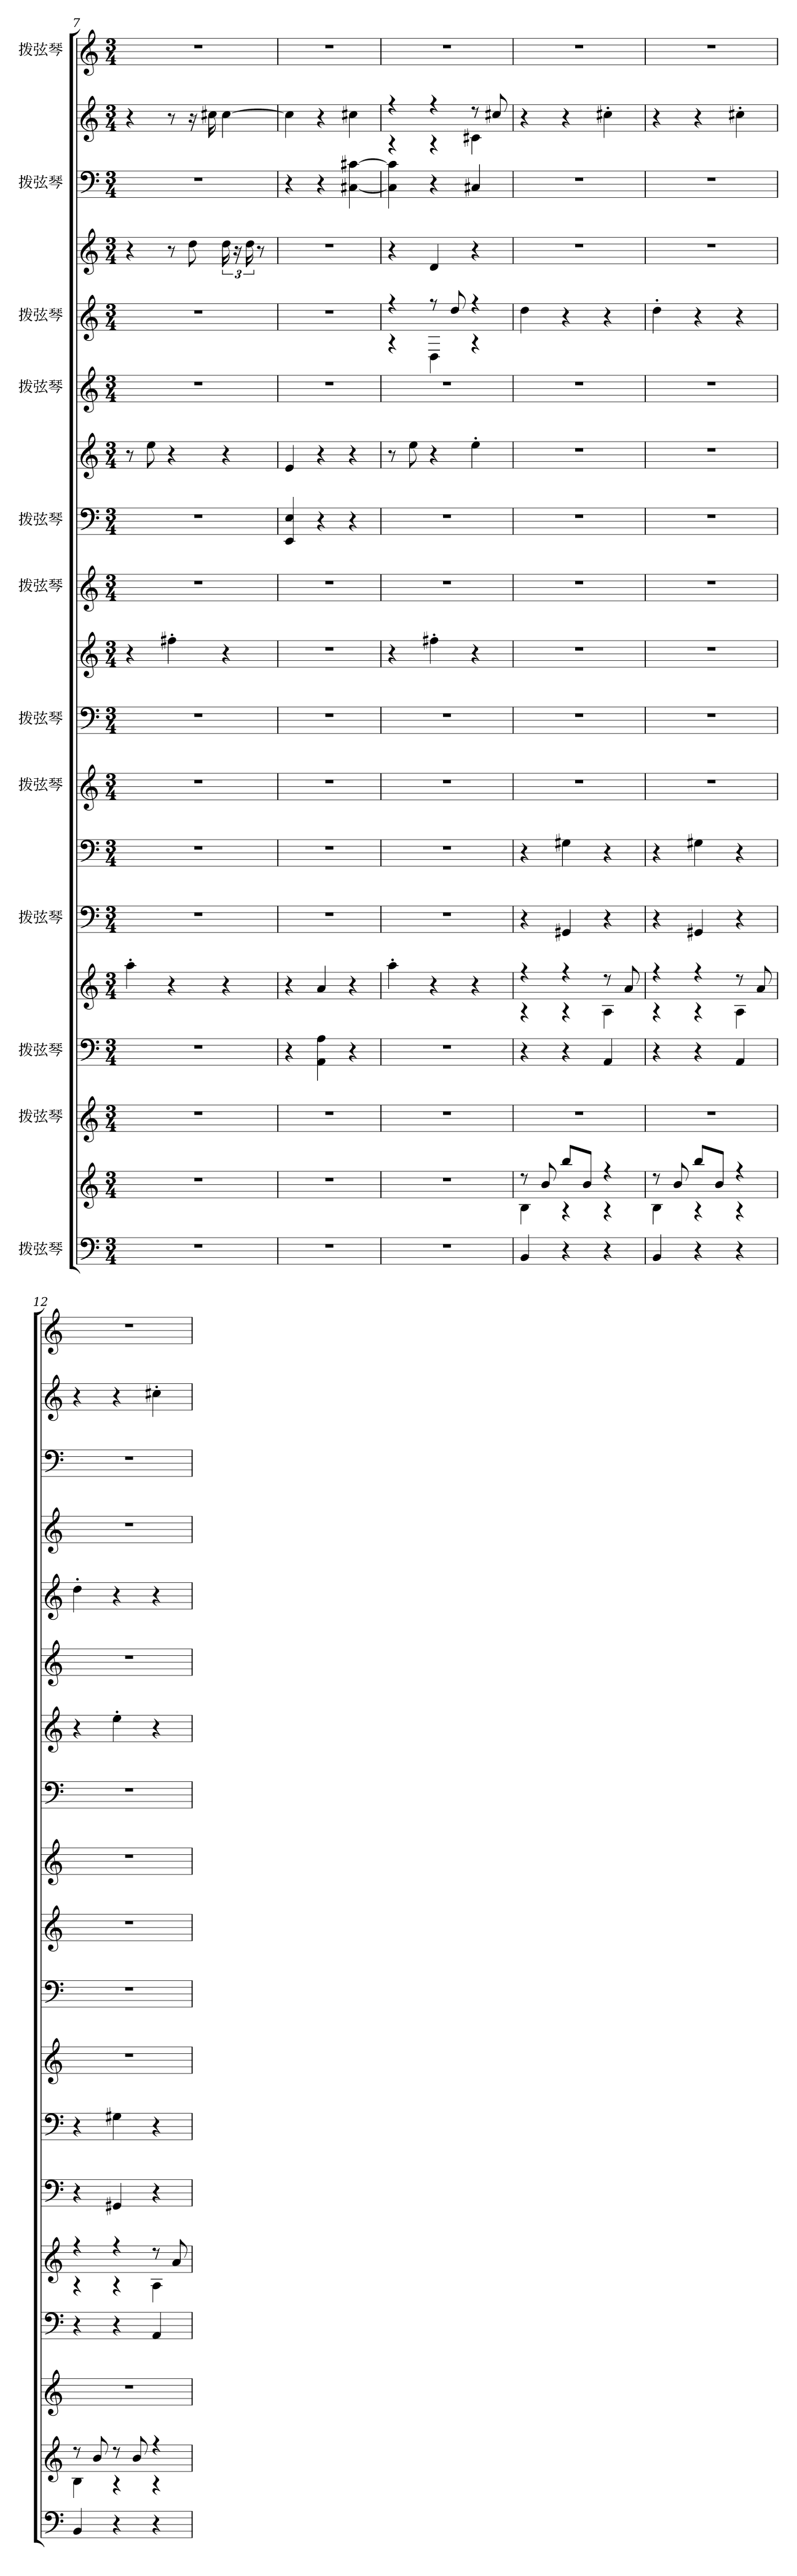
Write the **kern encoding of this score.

**kern	**kern	**kern	**kern	**kern	**kern	**kern	**kern	**kern	**kern	**kern	**kern	**kern	**kern	**kern	**kern	**kern	**kern	**kern
*part12	*part12	*part11	*part10	*part10	*part9	*part9	*part8	*part7	*part7	*part6	*part5	*part5	*part4	*part3	*part3	*part2	*part2	*part1
*staff19	*staff18	*staff17	*staff16	*staff15	*staff14	*staff13	*staff12	*staff11	*staff10	*staff9	*staff8	*staff7	*staff6	*staff5	*staff4	*staff3	*staff2	*staff1
*I"拨弦琴	*	*I"拨弦琴	*I"拨弦琴	*	*I"拨弦琴	*	*I"拨弦琴	*I"拨弦琴	*	*I"拨弦琴	*I"拨弦琴	*	*I"拨弦琴	*I"拨弦琴	*	*I"拨弦琴	*	*I"拨弦琴
*clefF4	*clefG2	*clefG2	*clefF4	*clefG2	*clefF4	*clefF4	*clefG2	*clefF4	*clefG2	*clefG2	*clefF4	*clefG2	*clefG2	*clefG2	*clefG2	*clefF4	*clefG2	*clefG2
*k[]	*k[]	*k[]	*k[]	*k[]	*k[]	*k[]	*k[]	*k[]	*k[]	*k[]	*k[]	*k[]	*k[]	*k[]	*k[]	*k[]	*k[]	*k[]
*M3/4	*M3/4	*M3/4	*M3/4	*M3/4	*M3/4	*M3/4	*M3/4	*M3/4	*M3/4	*M3/4	*M3/4	*M3/4	*M3/4	*M3/4	*M3/4	*M3/4	*M3/4	*M3/4
=7	=7	=7	=7	=7	=7	=7	=7	=7	=7	=7	=7	=7	=7	=7	=7	=7	=7	=7
2.r	2.r	2.r	2.r	4aa'\	2.r	2.r	2.r	2.r	4r	2.r	2.r	8r	2.r	2.r	4r	2.r	4r	2.r
.	.	.	.	.	.	.	.	.	.	.	.	8ee\	.	.	.	.	.	.
.	.	.	.	4r	.	.	.	.	4ff#X'\	.	.	4r	.	.	8r	.	8r	.
.	.	.	.	.	.	.	.	.	.	.	.	.	.	.	8dd\	.	16r	.
.	.	.	.	.	.	.	.	.	.	.	.	.	.	.	.	.	16cc#X\	.
.	.	.	.	4r	.	.	.	.	4r	.	.	4r	.	.	24dd\	.	[4cc#\	.
.	.	.	.	.	.	.	.	.	.	.	.	.	.	.	24r	.	.	.
.	.	.	.	.	.	.	.	.	.	.	.	.	.	.	24dd\	.	.	.
.	.	.	.	.	.	.	.	.	.	.	.	.	.	.	8r	.	.	.
=8	=8	=8	=8	=8	=8	=8	=8	=8	=8	=8	=8	=8	=8	=8	=8	=8	=8	=8
2.r	2.r	2.r	4r	4r	2.r	2.r	2.r	2.r	2.r	2.r	4EE/ 4E/	4e/	2.r	2.r	2.r	4r	4cc#\]	2.r
.	.	.	4AA\ 4A\	4a/	.	.	.	.	.	.	4r	4r	.	.	.	4r	4r	.
.	.	.	4r	4r	.	.	.	.	.	.	4r	4r	.	.	.	[4C#X\ [4c#X\	4cc#X\	.
=9	=9	=9	=9	=9	=9	=9	=9	=9	=9	=9	=9	=9	=9	=9	=9	=9	=9	=9
*	*	*	*	*	*	*	*	*	*	*	*	*	*	*^	*	*	*^	*
2.r	2.r	2.r	2.r	4aa'\	2.r	2.r	2.r	2.r	4r	2.r	2.r	8r	2.r	4r	4r	4r	4C#\] 4c#\]	4r	4r	2.r
.	.	.	.	.	.	.	.	.	.	.	.	8ee\	.	.	.	.	.	.	.	.
.	.	.	.	4r	.	.	.	.	4ff#X'\	.	.	4r	.	8r	4D\	4d/	4r	4r	4r	.
.	.	.	.	.	.	.	.	.	.	.	.	.	.	8dd/	.	.	.	.	.	.
.	.	.	.	4r	.	.	.	.	4r	.	.	4ee'\	.	4r	4r	4r	4C#X/	8r	4c#X\	.
.	.	.	.	.	.	.	.	.	.	.	.	.	.	.	.	.	.	8cc#X/	.	.
*	*	*	*	*	*	*	*	*	*	*	*	*	*	*v	*v	*	*	*v	*v	*
=10	=10	=10	=10	=10	=10	=10	=10	=10	=10	=10	=10	=10	=10	=10	=10	=10	=10	=10
*	*^	*	*	*^	*	*	*	*	*	*	*	*	*	*	*	*	*	*
4BB/	8r	4B\	2.r	4r	4r	4r	4r	4r	2.r	2.r	2.r	2.r	2.r	2.r	2.r	4dd\	2.r	2.r	4r	2.r
.	8b/	.	.	.	.	.	.	.	.	.	.	.	.	.	.	.	.	.	.	.
4r	8bb/L	4r	.	4r	4r	4r	4GG#X/	4G#X\	.	.	.	.	.	.	.	4r	.	.	4r	.
.	8b/J	.	.	.	.	.	.	.	.	.	.	.	.	.	.	.	.	.	.	.
4r	4r	4r	.	4AA/	8r	4A\	4r	4r	.	.	.	.	.	.	.	4r	.	.	4cc#X'\	.
.	.	.	.	.	8a/	.	.	.	.	.	.	.	.	.	.	.	.	.	.	.
!!LO:PB:g=z
=11	=11	=11	=11	=11	=11	=11	=11	=11	=11	=11	=11	=11	=11	=11	=11	=11	=11	=11	=11	=11
4BB/	8r	4B\	2.r	4r	4r	4r	4r	4r	2.r	2.r	2.r	2.r	2.r	2.r	2.r	4dd'\	2.r	2.r	4r	2.r
.	8b/	.	.	.	.	.	.	.	.	.	.	.	.	.	.	.	.	.	.	.
4r	8bb/L	4r	.	4r	4r	4r	4GG#X/	4G#X\	.	.	.	.	.	.	.	4r	.	.	4r	.
.	8b/J	.	.	.	.	.	.	.	.	.	.	.	.	.	.	.	.	.	.	.
4r	4r	4r	.	4AA/	8r	4A\	4r	4r	.	.	.	.	.	.	.	4r	.	.	4cc#X'\	.
.	.	.	.	.	8a/	.	.	.	.	.	.	.	.	.	.	.	.	.	.	.
=12	=12	=12	=12	=12	=12	=12	=12	=12	=12	=12	=12	=12	=12	=12	=12	=12	=12	=12	=12	=12
4BB/	8r	4B\	2.r	4r	4r	4r	4r	4r	2.r	2.r	2.r	2.r	2.r	4r	2.r	4dd'\	2.r	2.r	4r	2.r
.	8b/	.	.	.	.	.	.	.	.	.	.	.	.	.	.	.	.	.	.	.
4r	8r	4r	.	4r	4r	4r	4GG#X/	4G#X\	.	.	.	.	.	4ee'\	.	4r	.	.	4r	.
.	8b/	.	.	.	.	.	.	.	.	.	.	.	.	.	.	.	.	.	.	.
4r	4r	4r	.	4AA/	8r	4A\	4r	4r	.	.	.	.	.	4r	.	4r	.	.	4cc#X'\	.
.	.	.	.	.	8a/	.	.	.	.	.	.	.	.	.	.	.	.	.	.	.
*	*v	*v	*	*	*v	*v	*	*	*	*	*	*	*	*	*	*	*	*	*	*
=	=	=	=	=	=	=	=	=	=	=	=	=	=	=	=	=	=	=
*-	*-	*-	*-	*-	*-	*-	*-	*-	*-	*-	*-	*-	*-	*-	*-	*-	*-	*-
